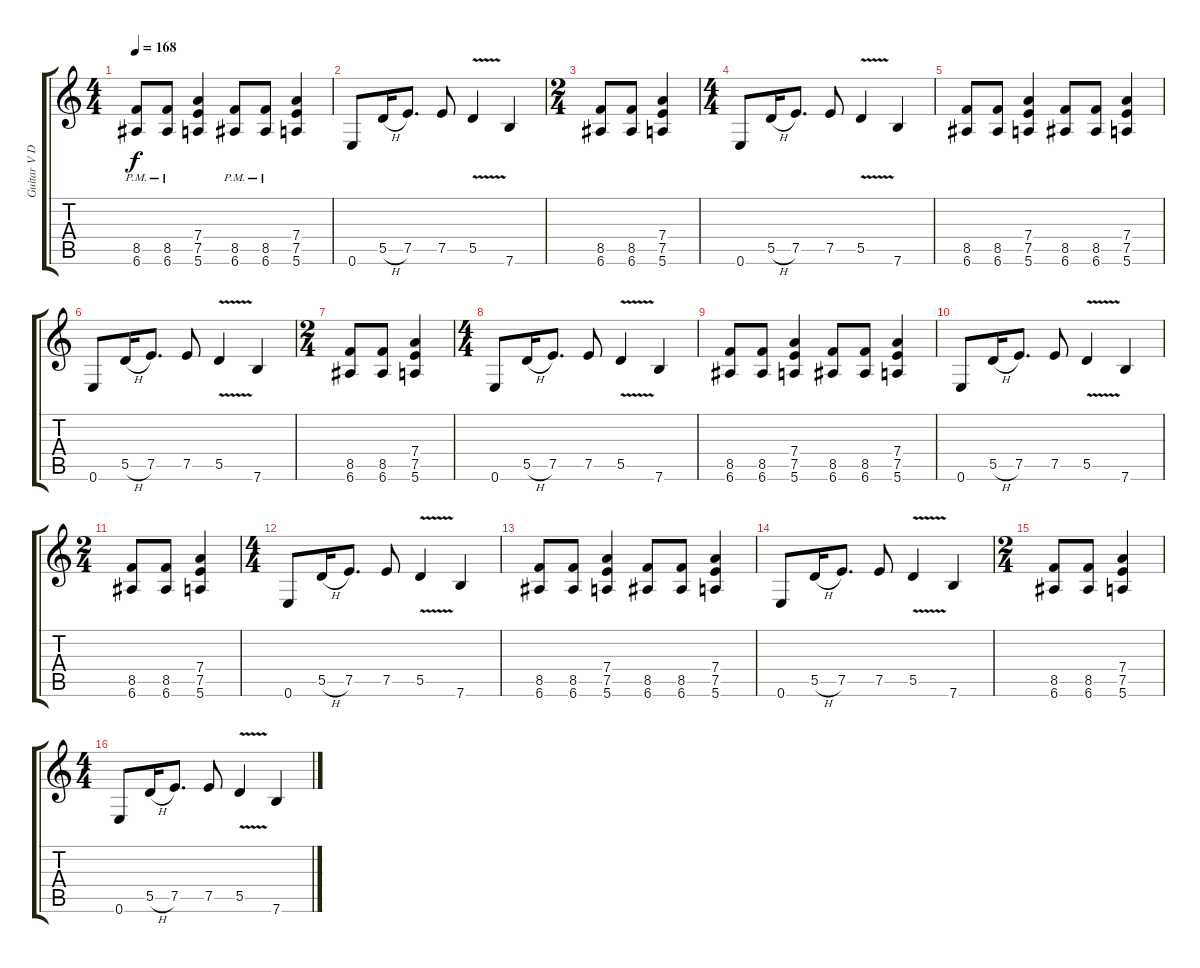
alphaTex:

\track ("Guitar V Distortion" "Guitar V D") {instrument distortionguitar}
\staff {score tabs}
\tuning (E4 B3 G3 D3 A2 E2) {hide}
\ts (4 4)
\tempo 168
\clef g2
\ks c
(8.5{pm} 6.6{pm}).8{dy f volume 16} (8.5{pm} 6.6{pm}).8 (7.4 7.5 5.6).4 (8.5{pm} 6.6{pm}).8 (8.5{pm} 6.6{pm}).8 (7.4 7.5 5.6).4 |
0.6.8 5.5{h}.16 7.5.8{d} 7.5.8 5.5{v}.4 7.6.4 |
\ts (2 4)
(8.5 6.6).8 (8.5 6.6).8 (7.4 7.5 5.6).4 |
\ts (4 4)
0.6.8 5.5{h}.16 7.5.8{d} 7.5.8 5.5{v}.4 7.6.4 |
(8.5 6.6).8 (8.5 6.6).8 (7.4 7.5 5.6).4 (8.5 6.6).8 (8.5 6.6).8 (7.4 7.5 5.6).4 |
0.6.8 5.5{h}.16 7.5.8{d} 7.5.8 5.5{v}.4 7.6.4 |
\ts (2 4)
(8.5 6.6).8 (8.5 6.6).8 (7.4 7.5 5.6).4 |
\ts (4 4)
0.6.8 5.5{h}.16 7.5.8{d} 7.5.8 5.5{v}.4 7.6.4 |
(8.5 6.6).8 (8.5 6.6).8 (7.4 7.5 5.6).4 (8.5 6.6).8 (8.5 6.6).8 (7.4 7.5 5.6).4 |
0.6.8 5.5{h}.16 7.5.8{d} 7.5.8 5.5{v}.4 7.6.4 |
\ts (2 4)
(8.5 6.6).8 (8.5 6.6).8 (7.4 7.5 5.6).4 |
\ts (4 4)
0.6.8 5.5{h}.16 7.5.8{d} 7.5.8 5.5{v}.4 7.6.4 |
(8.5 6.6).8 (8.5 6.6).8 (7.4 7.5 5.6).4 (8.5 6.6).8 (8.5 6.6).8 (7.4 7.5 5.6).4 |
0.6.8 5.5{h}.16 7.5.8{d} 7.5.8 5.5{v}.4 7.6.4 |
\ts (2 4)
(8.5 6.6).8 (8.5 6.6).8 (7.4 7.5 5.6).4 |
\ts (4 4)
0.6.8 5.5{h}.16 7.5.8{d} 7.5.8 5.5{v}.4 7.6.4
